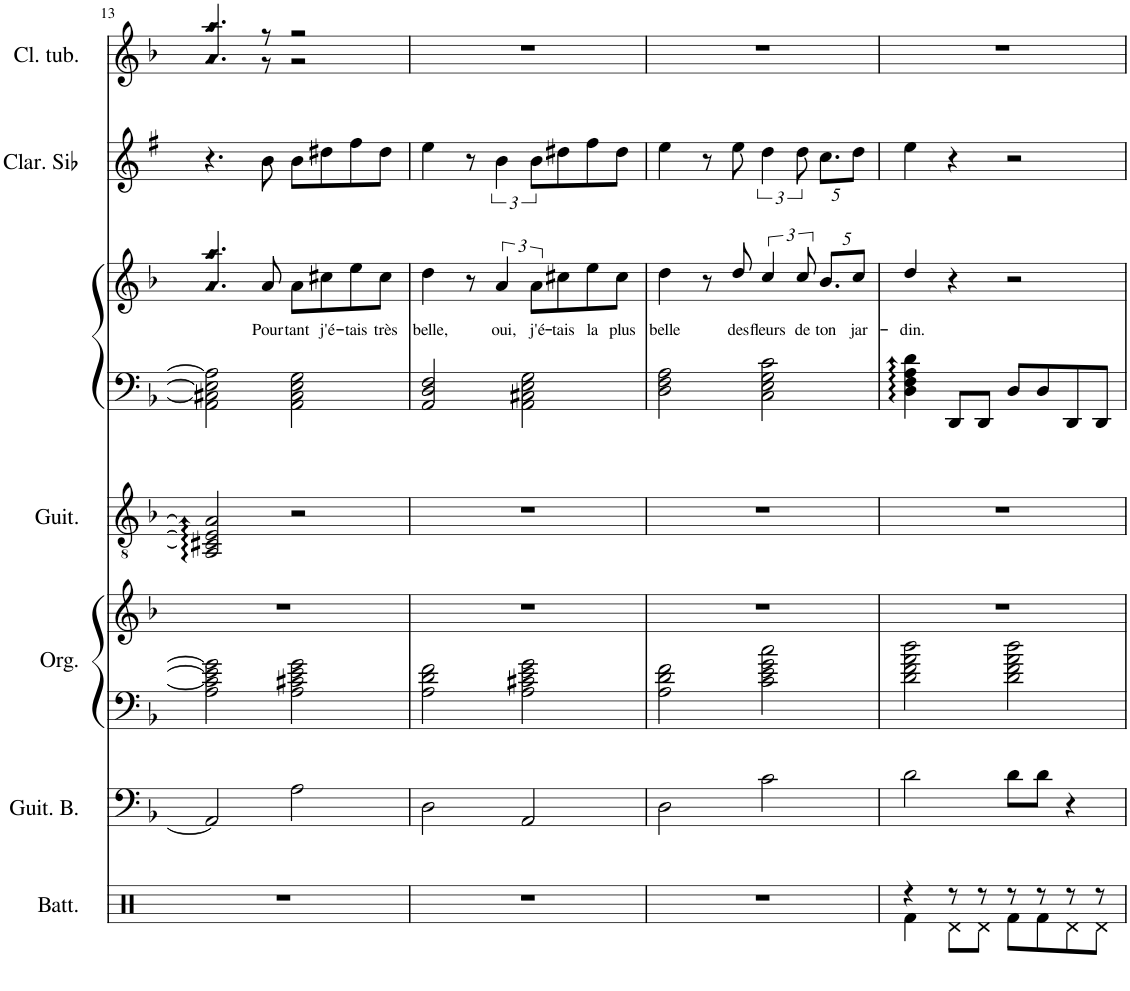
**kern	**kern	**kern	**kern	**kern	**kern	**kern	**text	**kern	**kern
*part7	*part6	*part5	*part5	*part4	*part3	*part3	*part3	*part2	*part1
*staff9	*staff8	*staff7	*staff6	*staff5	*staff4	*staff3	*staff3	*staff2	*staff1
*I"Batterie	*I"Guitare basse	*I"Orgue	*	*I"Guitare acoustique	*I"Piano	*	*	*I"Clarinette en Sib	*I"Cloches tubulaires
*I'Batt.	*I'Guit. B.	*I'Org.	*	*I'Guit.	*I'Pno	*	*	*I'Clar. Sib	*I'Cl. tub.
!!LO:PB:g=z
*clefX	*clefF4	*clefF4	*clefG2	*clefGv2	*clefF4	*clefG2	*	*clefG2	*clefG2
*	*Trd7c12	*	*	*	*	*	*	*Trd1c2	*
*k[b-]	*k[b-]	*k[b-]	*k[b-]	*k[b-]	*k[b-]	*k[b-]	*	*k[f#]	*k[b-]
*M4/4	*M4/4	*M4/4	*M4/4	*M4/4	*M4/4	*M4/4	*	*M4/4	*M4/4
=13	=13	=13	=13	=13	=13	=13	=13	=13	=13
*	*	*	*	*	*	*^	*	*	*
!	!	!	!	!	!	!	!LO:N:n=1:head=diamond	!	!	!
*	*	*	*	*	*	*	*	*	*	*^
!	!	!	!	!	!	!	!LO:N:n=2:head=diamond	!	!	!	!LO:N:n=1:head=diamond
!	!	!	!	!	!	!	!	!	!	!	!LO:N:n=2:head=diamond
1r	2AA/]	2A\] 2c#\] 2e\] 2g\]	1r	2AA/] 2C#X/] 2E/] 2A/]	2AA\] 2C#X\] 2E\] 2A\]	4.ryy	4.a/ 4.aa/	.	4.r	4.ryy	4.a/ 4.aa/
!	!	!	!	!	!	!	!	!LO:LY:b	!	!	!
.	.	.	.	.	.	8a/	2ryy	Pour-	8b\	8r	8r
!	!	!	!	!	!	!	!	!LO:LY:b	!	!	!
.	2A\	2A\ 2c#X\ 2e\ 2g\	.	2r	2AA\ 2C#\ 2E\ 2G\	8a\L	.	-tant	8b\L	2r	2r
!	!	!	!	!	!	!	!	!LO:LY:b	!	!	!
.	.	.	.	.	.	8cc#X\	.	j'é-	8dd#X\	.	.
!	!	!	!	!	!	!	!	!LO:LY:b	!	!	!
.	.	.	.	.	.	8ee\	.	-tais	8ff#\	.	.
!	!	!	!	!	!	!	!	!LO:LY:b	!	!	!
.	.	.	.	.	.	8cc#\J	8ryy	très	8dd#\J	.	.
*	*	*	*	*	*	*	*	*	*	*v	*v
=14	=14	=14	=14	=14	=14	=14	=14	=14	=14	=14
!	!	!	!	!	!	!	!	!LO:LY:b	!	!
*	*	*	*	*	*	*v	*v	*	*	*
1r	2D\	2A\ 2d\ 2f\	1r	1r	2AA/ 2D/ 2F/	4dd\	belle,	4ee\	1r
.	.	.	.	.	.	8r	.	8r	.
!	!	!	!	!	!	!	!LO:LY:b	!	!
.	.	.	.	.	.	6a/	oui,	6b\	.
.	2AA/	2A\ 2c#X\ 2e\ 2g\	.	.	2AA\ 2C#X\ 2E\ 2G\	.	.	.	.
!	!	!	!	!	!	!	!LO:LY:b	!	!
.	.	.	.	.	.	12a\L	j'é-	12b\L	.
!	!	!	!	!	!	!	!LO:LY:b	!	!
.	.	.	.	.	.	8cc#X\	-tais	8dd#X\	.
!	!	!	!	!	!	!	!LO:LY:b	!	!
.	.	.	.	.	.	8ee\	la	8ff#\	.
!	!	!	!	!	!	!	!LO:LY:b	!	!
.	.	.	.	.	.	8cc#\J	plus	8dd#\J	.
=15	=15	=15	=15	=15	=15	=15	=15	=15	=15
!	!	!	!	!	!	!	!LO:LY:b	!	!
1r	2D\	2A\ 2d\ 2f\	1r	1r	2D\ 2F\ 2A\	4dd\	belle	4ee\	1r
.	.	.	.	.	.	8r	.	8r	.
!	!	!	!	!	!	!	!LO:LY:b	!	!
.	.	.	.	.	.	8dd/	des	8ee\	.
!	!	!	!	!	!	!	!LO:LY:b	!	!
.	2c\	2c\ 2e\ 2g\ 2cc\	.	.	2C\ 2E\ 2G\ 2c\	6cc/	fleurs	6dd\	.
!	!	!	!	!	!	!	!LO:LY:b	!	!
.	.	.	.	.	.	12cc/	de	12dd\	.
*	*	*	*	*	*	*Xbrackettup	*	*	*
!	!	!	!	!	!	!	!LO:LY:b	!	!
*	*	*	*	*	*	*	*	*Xbrackettup	*
.	.	.	.	.	.	10.b-/L	ton	10.cc\L	.
!	!	!	!	!	!	!	!LO:LY:b	!	!
.	.	.	.	.	.	10cc/J	jar-	10dd\J	.
=16	=16	=16	=16	=16	=16	=16	=16	=16	=16
*^	*	*	*	*	*	*	*	*	*
!	!	!	!	!	!	!	!	!LO:LY:b	!	!
4r	4Rf\	2d\	2d\ 2f\ 2a\ 2dd\	1r	1r	4D\ 4F\ 4A\ 4d\	4dd/	-din.	4ee\	1r
8r	8Rd\L	.	.	.	.	8DD/L	4r	.	4r	.
8r	8Rd\J	.	.	.	.	8DD/J	.	.	.	.
8r	8Rf\L	8d\L	2d\ 2f\ 2a\ 2dd\	.	.	8D/L	2r	.	2r	.
8r	8Rf\	8d\J	.	.	.	8D/	.	.	.	.
8r	8Rd\	4r	.	.	.	8DD/	.	.	.	.
8r	8Rd\J	.	.	.	.	8DD/J	.	.	.	.
*v	*v	*	*	*	*	*	*	*	*	*
=	=	=	=	=	=	=	=	=	=
*-	*-	*-	*-	*-	*-	*-	*-	*-	*-
